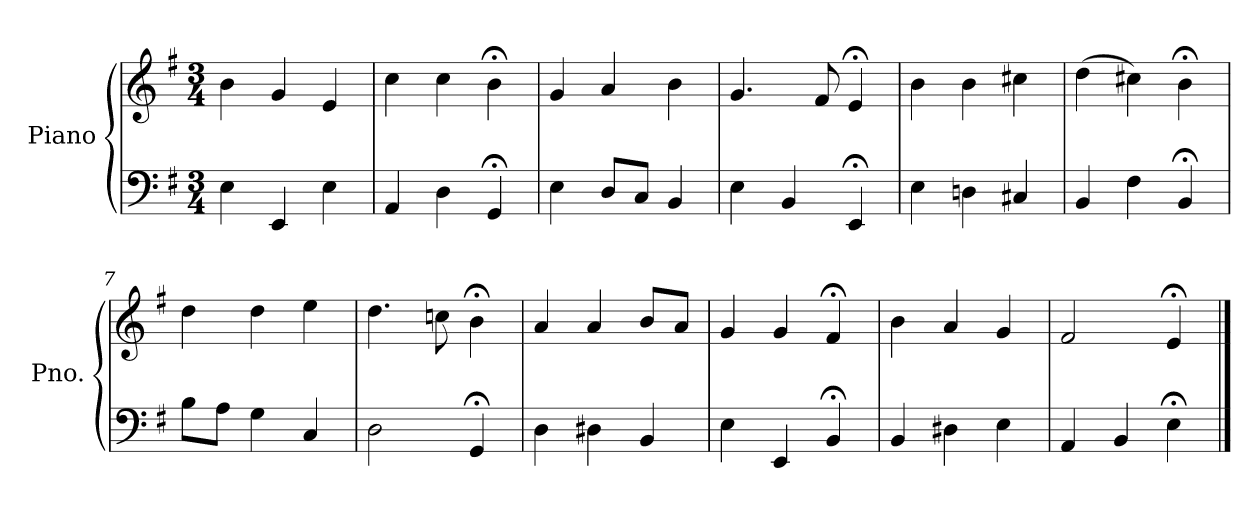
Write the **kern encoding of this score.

**kern	**kern
*part1	*part1
*staff2	*staff1
*I"Piano	*
*I'Pno.	*
*clefF4	*clefG2
*k[f#]	*k[f#]
*M3/4	*M3/4
=1	=1
4E\	4b\
4EE/	4g/
4E\	4e/
=2	=2
4AA/	4cc\
4D\	4cc\
4GG;</	4b;<\
=3	=3
4E\	4g/
8D/L	4a/
8C/J	.
4BB/	4b\
=4	=4
4E\	4.g/
4BB/	.
.	8f#/
4EE;</	4e;</
=5	=5
4E\	4b\
4Dn\	4b\
4C#X/	4cc#X\
=6	=6
4BB/	(4dd\
4F#\	4cc#X\)
4BB;</	4b;<\
=7	=7
8B\L	4dd\
8A\J	.
4G\	4dd\
4C/	4ee\
=8	=8
2D\	4.dd\
.	8ccn\
4GG;</	4b;<\
!!LO:LB:g=z
=9	=9
4D\	4a/
4D#X\	4a/
4BB/	8b/L
.	8a/J
=10	=10
4E\	4g/
4EE/	4g/
4BB;</	4f#;</
=11	=11
4BB/	4b\
4D#X\	4a/
4E\	4g/
=12	=12
4AA/	2f#/
4BB/	.
4E;<\	4e;</
==	==
*-	*-
